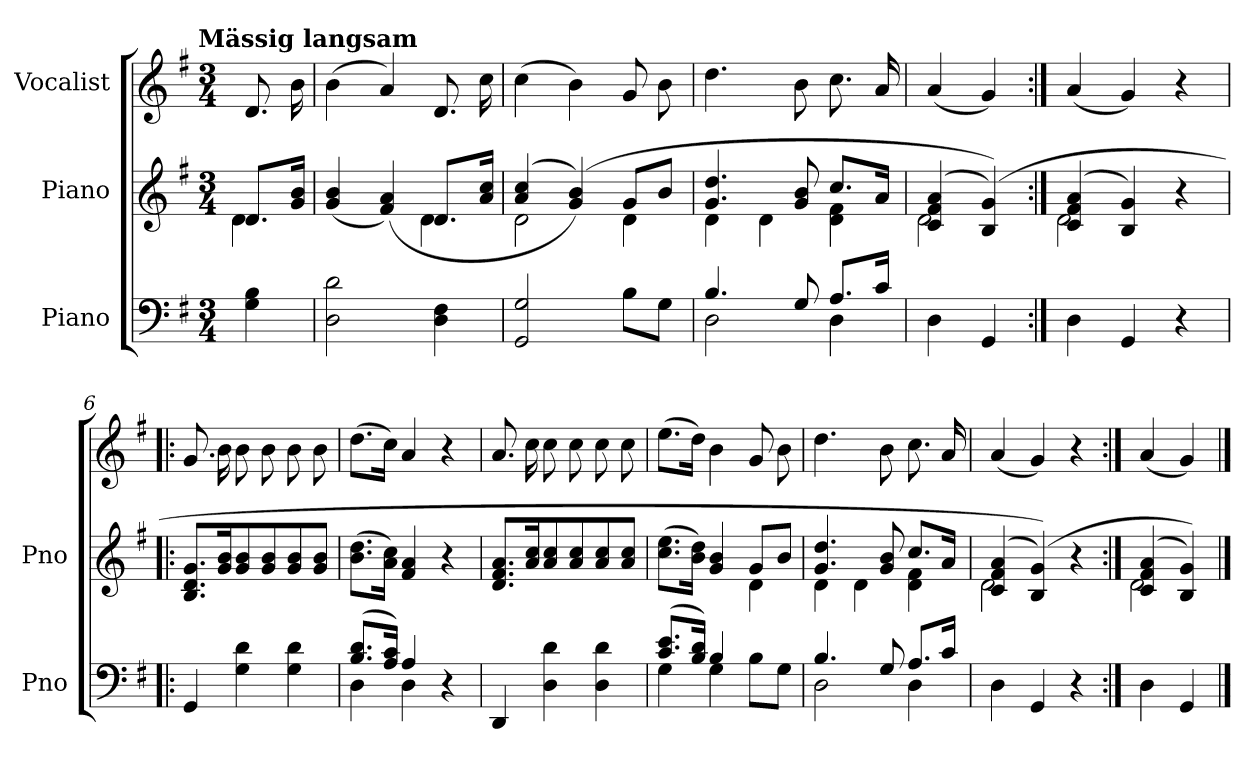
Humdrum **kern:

**kern	**kern	**kern
*part3	*part2	*part1
*staff3	*staff2	*staff1
*I"Piano	*I"Piano	*I"Vocalist
*I'Pno	*I'Pno	*
*clefF4	*clefG2	*clefG2
*k[f#]	*k[f#]	*k[f#]
*G:	*G:	*G:
!!LO:TX:omd:t=Mässig langsam
*M3/4	*M3/4	*M3/4
*MM72	*MM72	*MM72
=	=	=
*	*^	*
4G 4B	8.dL	4d	8.d
.	16g 16bJk	.	16b
=1	=1	=1	=1
2D 2d	(4g 4b	2ryy	(4b
.	(4f# 4a)	.	4a)
4D 4F#	8.dL	4d	8.d
.	16a 16ccJk	.	16cc
=2	=2	=2	=2
2GG 2G	(4a 4cc	2d	(4cc
.	(4g 4b))	.	4b)
8BL	8gL	4d	8g
8GJ	8bJ	.	8b
=3	=3	=3	=3
*^	*	*	*
4.B	2D	4.g 4.dd	4d	4.dd
.	.	.	4d	.
8G	.	8g 8b	.	8b
8.AL	4D	8.ccL	4d 4f#	8.cc
16cJk	.	16aJk	.	16a
*v	*v	*	*	*
=4	=4	=4	=4
4D	(4c 4f# 4a	2d	(4a
4GG	(4B 4g))	.	4g)
=5:|!	=5:|!	=5:|!	=5:|!
4D	(4c 4f# 4a	2d	(4a
4GG	4B 4g)	.	4g)
4r	4r	4ryy	4r
*	*v	*v	*
=6!|:	=6!|:	=6!|:
4GG	8.B 8.d 8.gL	8.g
.	16g 16bK	16b
4G 4d	8g 8b	8b
.	8g 8b	8b
4G 4d	8g 8b	8b
.	8g 8bJ	8b
=7	=7	=7
*^	*	*
(8.B 8.dL	4D	(8.b 8.ddL	(8.ddL
16A 16cJk)	.	16a 16ccJk)	16ccJk)
4A	4D	4f# 4a	4a
4ryy	4r	4r	4r
*v	*v	*	*
=8	=8	=8
4DD	8.d 8.f# 8.aL	8.a
.	16a 16ccK	16cc
4D 4d	8a 8cc	8cc
.	8a 8cc	8cc
4D 4d	8a 8cc	8cc
.	8a 8ccJ	8cc
=9	=9	=9
*^	*^	*
(8.c 8.eL	4G	(8.cc 8.eeL	2ryy	(8.eeL
16B 16dJk)	.	16b 16ddJk)	.	16ddJk)
4B	4G	4g 4b	.	4b
4ryy	8BL	8gL	4d	8g
.	8GJ	8bJ	.	8b
=10	=10	=10	=10	=10
4.B	2D	4.g 4.dd	4d	4.dd
.	.	.	4d	.
8G	.	8g 8b	.	8b
8.AL	4D	8.ccL	4d 4f#	8.cc
16cJk	.	16aJk	.	16a
*v	*v	*	*	*
=11	=11	=11	=11
4D	(4c 4f# 4a	2d	(4a
4GG	(4B 4g))	.	4g)
4r	4r	4ryy	4r
=12:|!	=12:|!	=12:|!	=12:|!
4D	(4c 4f# 4a	2d	(4a
4GG	4B 4g))	.	4g)
*	*v	*v	*
==	==	==
*-	*-	*-
